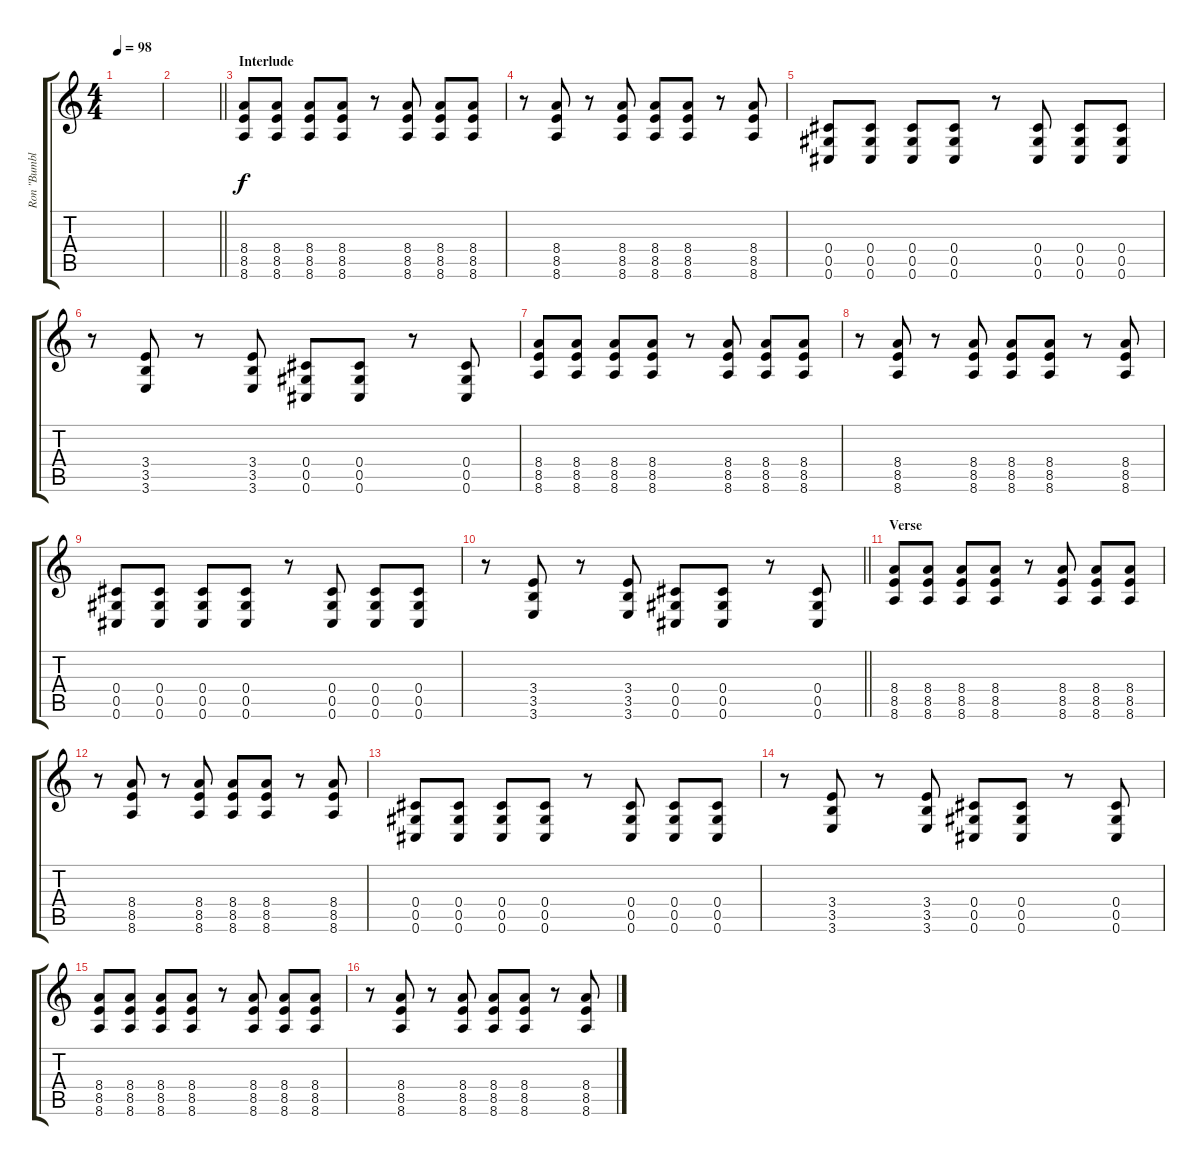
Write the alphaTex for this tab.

\track ("Ron \"Bumblefoot\" Thal (Rhythm)" "Ron \"Bumbl") {instrument distortionguitar}
\staff {score tabs}
\tuning (Eb4 Bb3 Gb3 Db3 Ab2 Db2) {hide}
\ts (4 4)
\tempo 98
\clef g2
\ks c
|
\barLineRight lightlight
|
\section ("" "Interlude")
(8.4 8.5 8.6).8{dy f} (8.4 8.5 8.6).8 (8.4 8.5 8.6).8 (8.4 8.5 8.6).8 r.8 (8.4 8.5 8.6).8 (8.4 8.5 8.6).8 (8.4 8.5 8.6).8 |
r.8 (8.4 8.5 8.6).8 r.8 (8.4 8.5 8.6).8 (8.4 8.5 8.6).8 (8.4 8.5 8.6).8 r.8 (8.4 8.5 8.6).8 |
(0.4 0.5 0.6).8 (0.4 0.5 0.6).8 (0.4 0.5 0.6).8 (0.4 0.5 0.6).8 r.8 (0.4 0.5 0.6).8 (0.4 0.5 0.6).8 (0.4 0.5 0.6).8 |
r.8 (3.4 3.5 3.6).8 r.8 (3.4 3.5 3.6).8 (0.4 0.5 0.6).8 (0.4 0.5 0.6).8 r.8 (0.4 0.5 0.6).8 |
(8.4 8.5 8.6).8 (8.4 8.5 8.6).8 (8.4 8.5 8.6).8 (8.4 8.5 8.6).8 r.8 (8.4 8.5 8.6).8 (8.4 8.5 8.6).8 (8.4 8.5 8.6).8 |
r.8 (8.4 8.5 8.6).8 r.8 (8.4 8.5 8.6).8 (8.4 8.5 8.6).8 (8.4 8.5 8.6).8 r.8 (8.4 8.5 8.6).8 |
(0.4 0.5 0.6).8 (0.4 0.5 0.6).8 (0.4 0.5 0.6).8 (0.4 0.5 0.6).8 r.8 (0.4 0.5 0.6).8 (0.4 0.5 0.6).8 (0.4 0.5 0.6).8 |
\barLineRight lightlight
r.8 (3.4 3.5 3.6).8 r.8 (3.4 3.5 3.6).8 (0.4 0.5 0.6).8 (0.4 0.5 0.6).8 r.8 (0.4 0.5 0.6).8 |
\section ("" "Verse")
(8.4 8.5 8.6).8 (8.4 8.5 8.6).8 (8.4 8.5 8.6).8 (8.4 8.5 8.6).8 r.8 (8.4 8.5 8.6).8 (8.4 8.5 8.6).8 (8.4 8.5 8.6).8 |
r.8 (8.4 8.5 8.6).8 r.8 (8.4 8.5 8.6).8 (8.4 8.5 8.6).8 (8.4 8.5 8.6).8 r.8 (8.4 8.5 8.6).8 |
(0.4 0.5 0.6).8 (0.4 0.5 0.6).8 (0.4 0.5 0.6).8 (0.4 0.5 0.6).8 r.8 (0.4 0.5 0.6).8 (0.4 0.5 0.6).8 (0.4 0.5 0.6).8 |
r.8 (3.4 3.5 3.6).8 r.8 (3.4 3.5 3.6).8 (0.4 0.5 0.6).8 (0.4 0.5 0.6).8 r.8 (0.4 0.5 0.6).8 |
(8.4 8.5 8.6).8 (8.4 8.5 8.6).8 (8.4 8.5 8.6).8 (8.4 8.5 8.6).8 r.8 (8.4 8.5 8.6).8 (8.4 8.5 8.6).8 (8.4 8.5 8.6).8 |
r.8 (8.4 8.5 8.6).8 r.8 (8.4 8.5 8.6).8 (8.4 8.5 8.6).8 (8.4 8.5 8.6).8 r.8 (8.4 8.5 8.6).8
